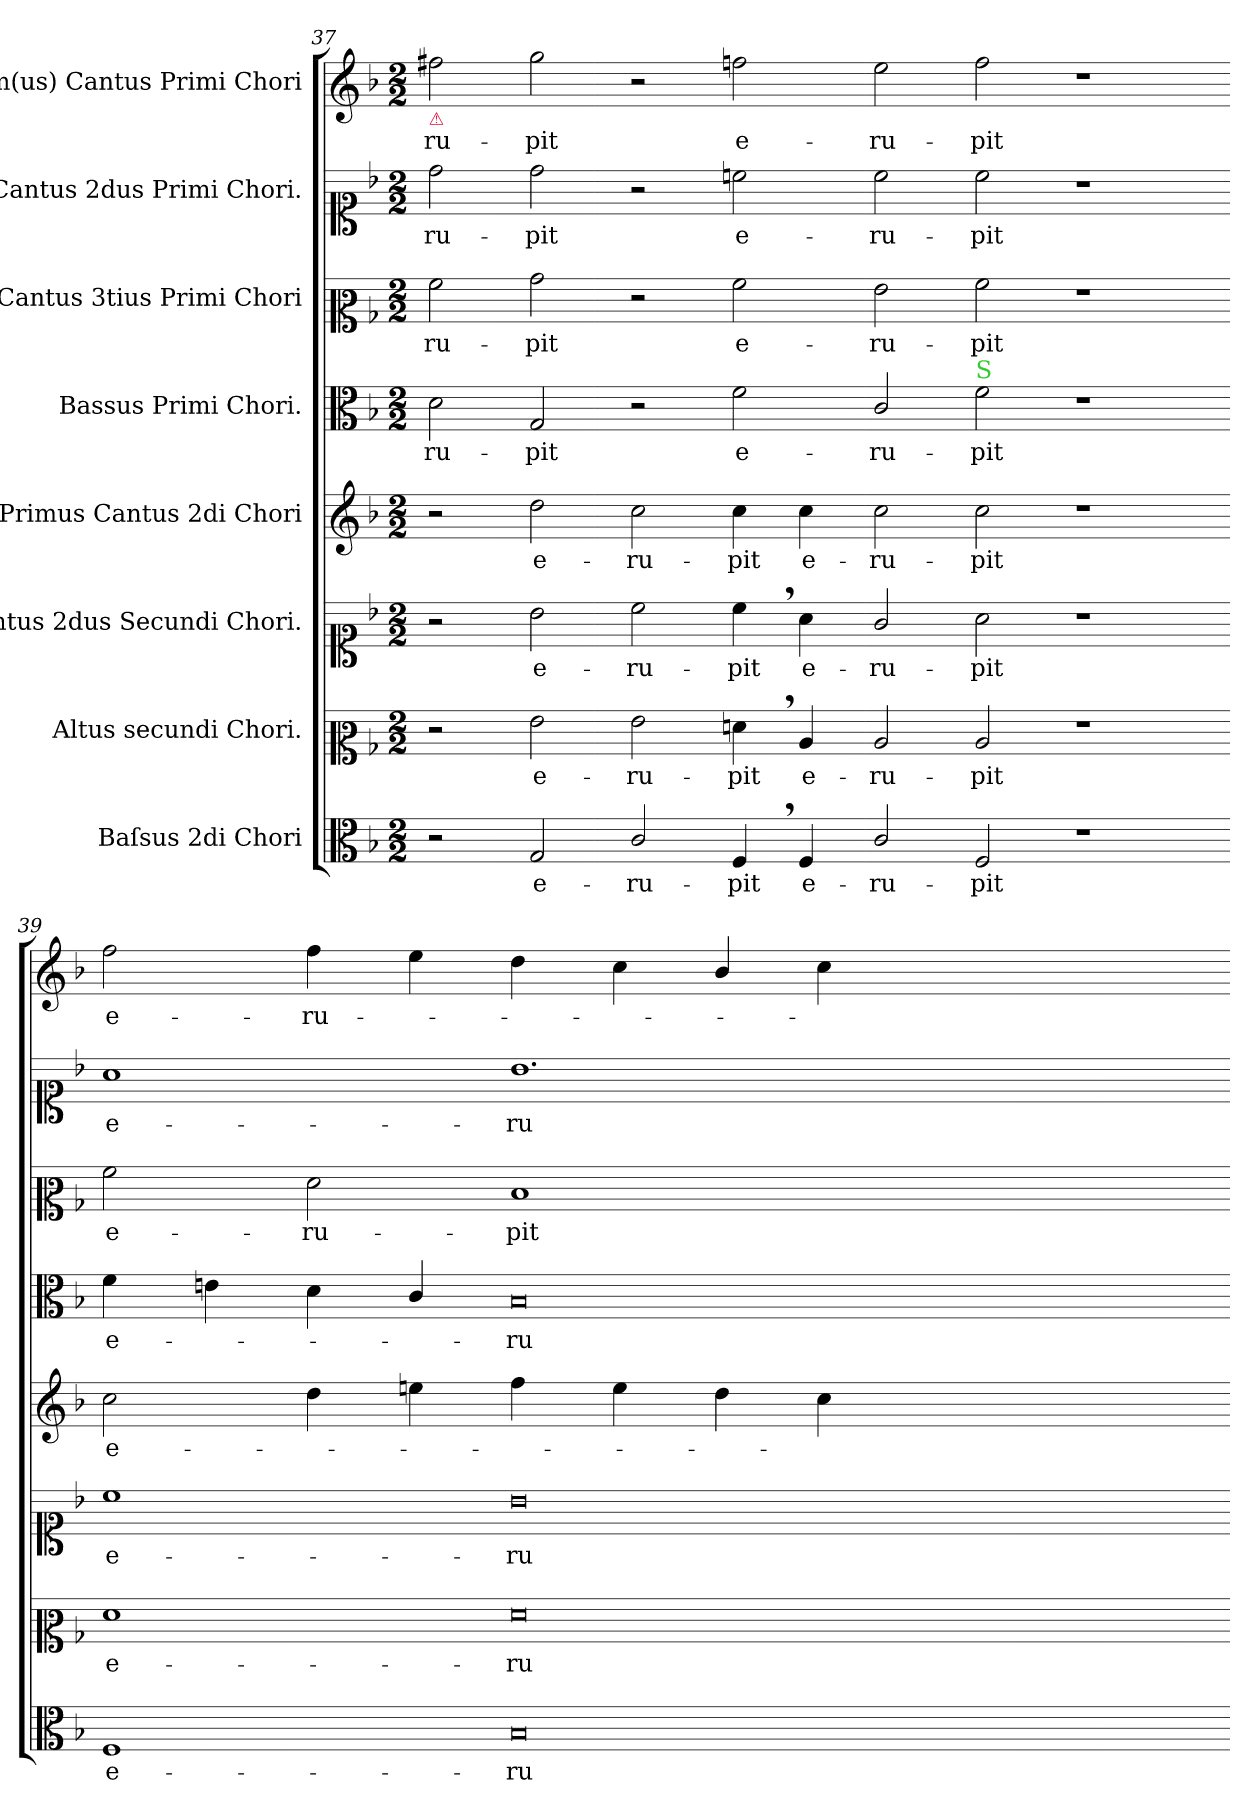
**kern	**text	**kern	**text	**kern	**text	**kern	**text	**kern	**text	**kern	**text	**kern	**text	**kern	**text
*part8	*part8	*part7	*part7	*part6	*part6	*part5	*part5	*part4	*part4	*part3	*part3	*part2	*part2	*part1	*part1
*staff8	*staff8	*staff7	*staff7	*staff6	*staff6	*staff5	*staff5	*staff4	*staff4	*staff3	*staff3	*staff2	*staff2	*staff1	*staff1
*I"Baſsus 2di Chori	*	*I"Altus secundi Chori.	*	*I"Cantus 2dus Secundi Chori.	*	*I"Primus Cantus 2di Chori	*	*I"Bassus Primi Chori.	*	*I"Cantus 3tius Primi Chori	*	*I"Cantus 2dus Primi Chori.	*	*I"1m(us) Cantus Primi Chori	*
*clefC3	*	*clefC2	*	*clefC1	*	*clefG2	*	*clefC3	*	*clefC2	*	*clefC1	*	*clefG2	*
*k[b-]	*	*k[b-]	*	*k[b-]	*	*k[b-]	*	*k[b-]	*	*k[b-]	*	*k[b-]	*	*k[b-]	*
*F:	*	*F:	*	*F:	*	*F:	*	*F:	*	*F:	*	*F:	*	*F:	*
*M2/2	*	*M2/2	*	*M2/2	*	*M2/2	*	*M2/2	*	*M2/2	*	*M2/2	*	*M2/2	*
=37	=37	=37	=37	=37	=37	=37	=37	=37	=37	=37	=37	=37	=37	=37	=37
!	!	!	!	!	!	!	!	!	!	!	!	!	!	!LO:TX:b:color=crimson:t=⚠	!
2r	.	2r	.	2r	.	2r	.	2d\	-ru-	2a\	-ru-	2dd\	-ru-	2ff#X\	-ru-
2G/	e-	2g\	e-	2b-\	e-	2dd\	e-	2G/	-pit	2b-\	-pit	2dd\	-pit	2gg\	-pit
2c/	-ru-	2g\	-ru-	2cc\	-ru-	2cc\	-ru-	2r	.	2r	.	2r	.	2r	.
4F,</	-pit	4fn,<\	-pit	4cc,<\	-pit	4cc\	-pit	2f\	e-	2a\	e-	2ccn\	e-	2ffn\	e-
!	!	!	!	!	!	!	!LO:LY:i	!	!	!	!	!	!	!	!
4F/	e-	4c/	e-	4a\	e-	4cc\	e-	.	.	.	.	.	.	.	.
=38-	=38-	=38-	=38-	=38-	=38-	=38-	=38-	=38-	=38-	=38-	=38-	=38-	=38-	=38-	=38-
!	!	!	!	!	!	!	!LO:LY:i	!	!	!	!	!	!	!	!
2c/	-ru-	2c/	-ru-	2g/	-ru-	2cc\	-ru-	2c/	-ru-	2g\	-ru-	2cc\	-ru-	2ee\	-ru-
!	!	!	!	!	!	!	!	!LO:TX:a:color=limegreen:t=S	!	!	!	!	!	!	!
!	!	!	!	!	!	!	!LO:LY:i	!	!	!	!	!	!	!	!
2F/	-pit	2c/	-pit	2a\	-pit	2cc\	-pit	2f\	-pit	2a\	-pit	2cc\	-pit	2ff\	-pit
1r	.	1r	.	1r	.	1r	.	1r	.	1r	.	1r	.	1r	.
=39-	=39-	=39-	=39-	=39-	=39-	=39-	=39-	=39-	=39-	=39-	=39-	=39-	=39-	=39-	=39-
1F	e-	1f	e-	1cc	e-	2cc\	e-	4f\	e-	2a\	e-	1a	e-	2ff\	e-
.	.	.	.	.	.	.	.	4en\	.	.	.	.	.	.	.
.	.	.	.	.	.	4dd\	.	4d\	.	2f\	-ru-	.	.	4ff\	-ru-
.	.	.	.	.	.	4een\	.	4c/	.	.	.	.	.	4ee\	.
0B-	-ru-	0f	-ru-	0b-	-ru-	4ff\	.	0B-	-ru-	1d	-pit	1.b-	-ru-	4dd\	.
.	.	.	.	.	.	4ee\	.	.	.	.	.	.	.	4cc\	.
.	.	.	.	.	.	4dd\	.	.	.	.	.	.	.	4b-/	.
.	.	.	.	.	.	4cc\	.	.	.	.	.	.	.	4cc\	.
.	.	.	.	.	.	1ryy	.	.	.	1ryy	.	.	.	1ryy	.
.	.	.	.	.	.	.	.	.	.	.	.	2ryy	.	.	.
=-	=-	=-	=-	=-	=-	=-	=-	=-	=-	=-	=-	=-	=-	=-	=-
*-	*-	*-	*-	*-	*-	*-	*-	*-	*-	*-	*-	*-	*-	*-	*-
